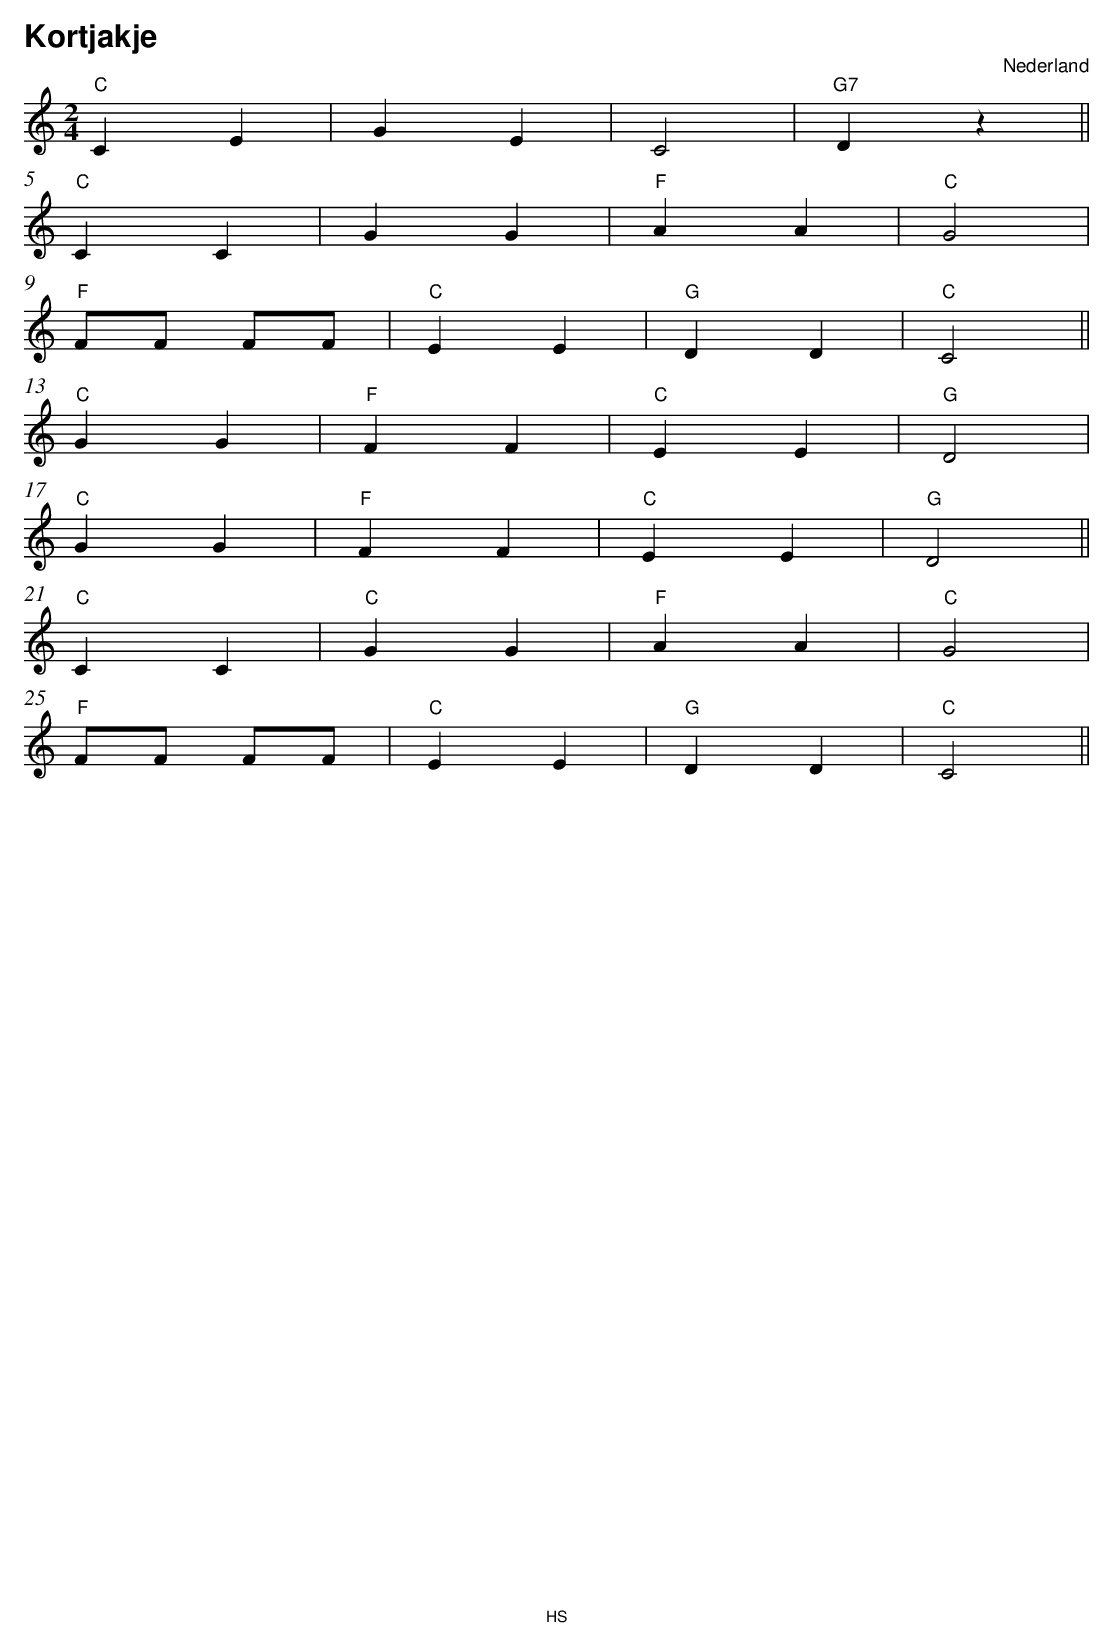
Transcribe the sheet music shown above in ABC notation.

X:1
T:Kortjakje
O:Nederland
M:2/4
L:1/8
Q:1/4=128
K:C
V:1
"C" C2 E2 |G2 E2 |C4 |"G7" D2 z2 ||
"C" C2 C2 |G2 G2 |"F" A2 A2 |"C" G4 |
"F" FF FF |"C" E2 E2 |"G" D2 D2 |"C" C4 ||
"C" G2 G2 |"F" F2 F2 |"C" E2 E2 |"G" D4 |
"C" G2 G2 |"F" F2 F2 |"C" E2 E2 |"G" D4 ||
"C" C2 C2 |"C" G2 G2 |"F" A2 A2 |"C" G4 |
"F" FF FF |"C" E2 E2 |"G" D2 D2 |"C" C4 ||
